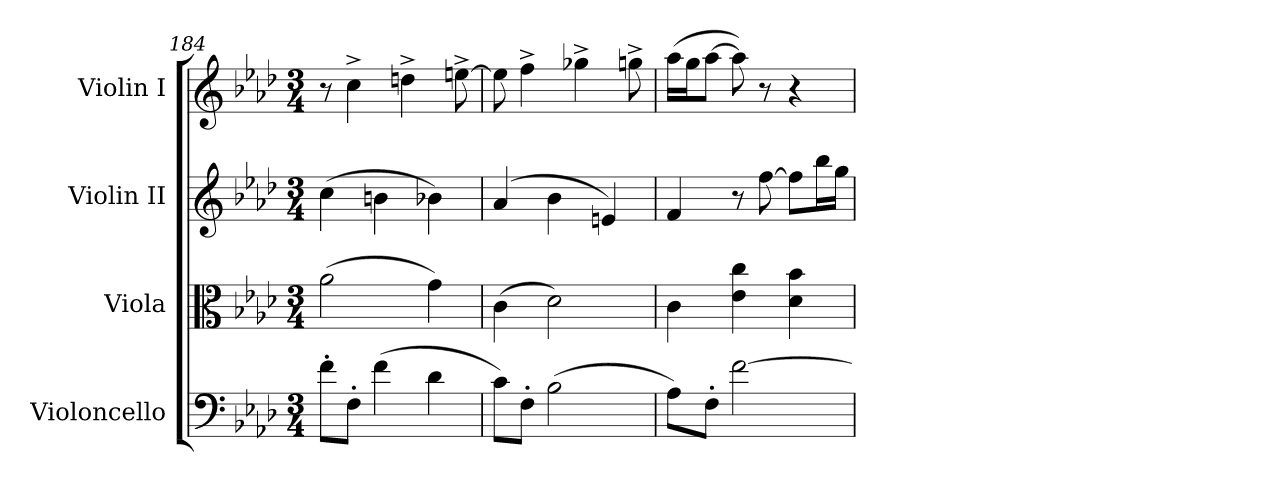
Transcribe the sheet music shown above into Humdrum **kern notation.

**kern	**dynam	**kern	**dynam	**kern	**dynam	**kern	**dynam
*part4	*part4	*part3	*part3	*part2	*part2	*part1	*part1
*staff4	*staff4	*staff3	*staff3	*staff2	*staff2	*staff1	*staff1
*I"Violoncello	*	*I"Viola	*	*I"Violin II	*	*I"Violin I	*
*I'Vc	*	*I'Vla	*	*I'Vln	*	*I'Vln	*
*clefF4	*	*clefC3	*	*clefG2	*	*clefG2	*
*k[b-e-a-d-]	*	*k[b-e-a-d-]	*	*k[b-e-a-d-]	*	*k[b-e-a-d-]	*
*M3/4	*	*M3/4	*	*M3/4	*	*M3/4	*
=184	=184	=184	=184	=184	=184	=184	=184
!	!LO:DY:b	!	!	!	!	!	!
!	!LO:DY:n=1:b	!	!LO:DY:b	!	!	!	!
!	!	!	!LO:DY:n=1:b	!	!LO:DY:b	!	!
!	!	!	!	!	!LO:DY:n=1:b	!	!
8f'\L	other-dynamics pp	(>2a-\	other-dynamics pp	(>4cc\	other-dynamics pp	8r	.
!	!	!	!	!	!	!	!LO:DY:b
!	!	!	!	!	!	!	!LO:DY:n=1:b
8F'\J	.	.	.	.	.	4cc^\	other-dynamics pp
(>4f\	.	.	.	4bn\	.	.	.
.	.	.	.	.	.	4ddn^\	.
4d-\	.	4g\)	.	4b-X\)	.	.	.
.	.	.	.	.	.	[8een^\	.
=185	=185	=185	=185	=185	=185	=185	=185
8c\L)	.	(>4c\	.	(>4a-/	.	8ee\]	.
8F'\J	.	.	.	.	.	4ff^\	.
(>2B-\	.	2d-\)	.	4b-\	.	.	.
.	.	.	.	.	.	4gg-X^\	.
.	.	.	.	4en/)	.	.	.
.	.	.	.	.	.	8ggn^\	.
!!LO:LB:g=z
=186	=186	=186	=186	=186	=186	=186	=186
8A-\L)	.	4c\	.	4f/	.	(>16aa-\LL	.
.	.	.	.	.	.	16gg\J	.
8F'\J	.	.	.	.	.	[8aa-\J	.
[2f\	.	4e-\ 4cc\	.	8r	.	8aa-\])	.
.	.	.	.	[8ff\	.	8r	.
.	.	4d-\ 4b-\	.	8ff\L]	.	4r	.
.	.	.	.	16bb-\L	.	.	.
.	.	.	.	16gg\JJ	.	.	.
=	=	=	=	=	=	=	=
*-	*-	*-	*-	*-	*-	*-	*-
